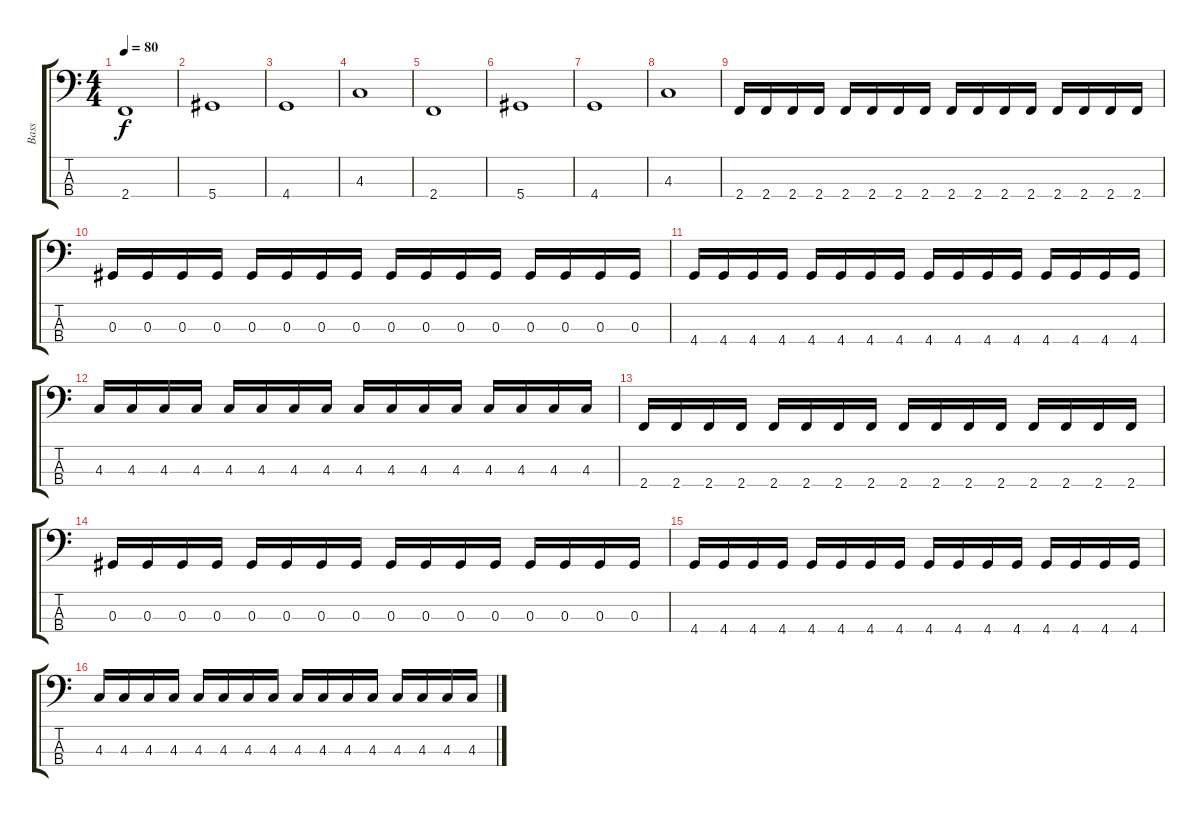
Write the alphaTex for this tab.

\track ("Bass" "Bass") {instrument electricbassfinger}
\staff {score tabs}
\tuning (Gb2 Db2 Ab1 Eb1) {hide}
\ts (4 4)
\tempo 80
\clef f4
\ks c
2.4.1{dy f} |
5.4.1 |
4.4.1 |
4.3.1 |
2.4.1 |
5.4.1 |
4.4.1 |
4.3.1 |
2.4.16 2.4.16 2.4.16 2.4.16 2.4.16 2.4.16 2.4.16 2.4.16 2.4.16 2.4.16 2.4.16 2.4.16 2.4.16 2.4.16 2.4.16 2.4.16 |
0.3.16 0.3.16 0.3.16 0.3.16 0.3.16 0.3.16 0.3.16 0.3.16 0.3.16 0.3.16 0.3.16 0.3.16 0.3.16 0.3.16 0.3.16 0.3.16 |
4.4.16 4.4.16 4.4.16 4.4.16 4.4.16 4.4.16 4.4.16 4.4.16 4.4.16 4.4.16 4.4.16 4.4.16 4.4.16 4.4.16 4.4.16 4.4.16 |
4.3.16 4.3.16 4.3.16 4.3.16 4.3.16 4.3.16 4.3.16 4.3.16 4.3.16 4.3.16 4.3.16 4.3.16 4.3.16 4.3.16 4.3.16 4.3.16 |
2.4.16 2.4.16 2.4.16 2.4.16 2.4.16 2.4.16 2.4.16 2.4.16 2.4.16 2.4.16 2.4.16 2.4.16 2.4.16 2.4.16 2.4.16 2.4.16 |
0.3.16 0.3.16 0.3.16 0.3.16 0.3.16 0.3.16 0.3.16 0.3.16 0.3.16 0.3.16 0.3.16 0.3.16 0.3.16 0.3.16 0.3.16 0.3.16 |
4.4.16 4.4.16 4.4.16 4.4.16 4.4.16 4.4.16 4.4.16 4.4.16 4.4.16 4.4.16 4.4.16 4.4.16 4.4.16 4.4.16 4.4.16 4.4.16 |
4.3.16 4.3.16 4.3.16 4.3.16 4.3.16 4.3.16 4.3.16 4.3.16 4.3.16 4.3.16 4.3.16 4.3.16 4.3.16 4.3.16 4.3.16 4.3.16
